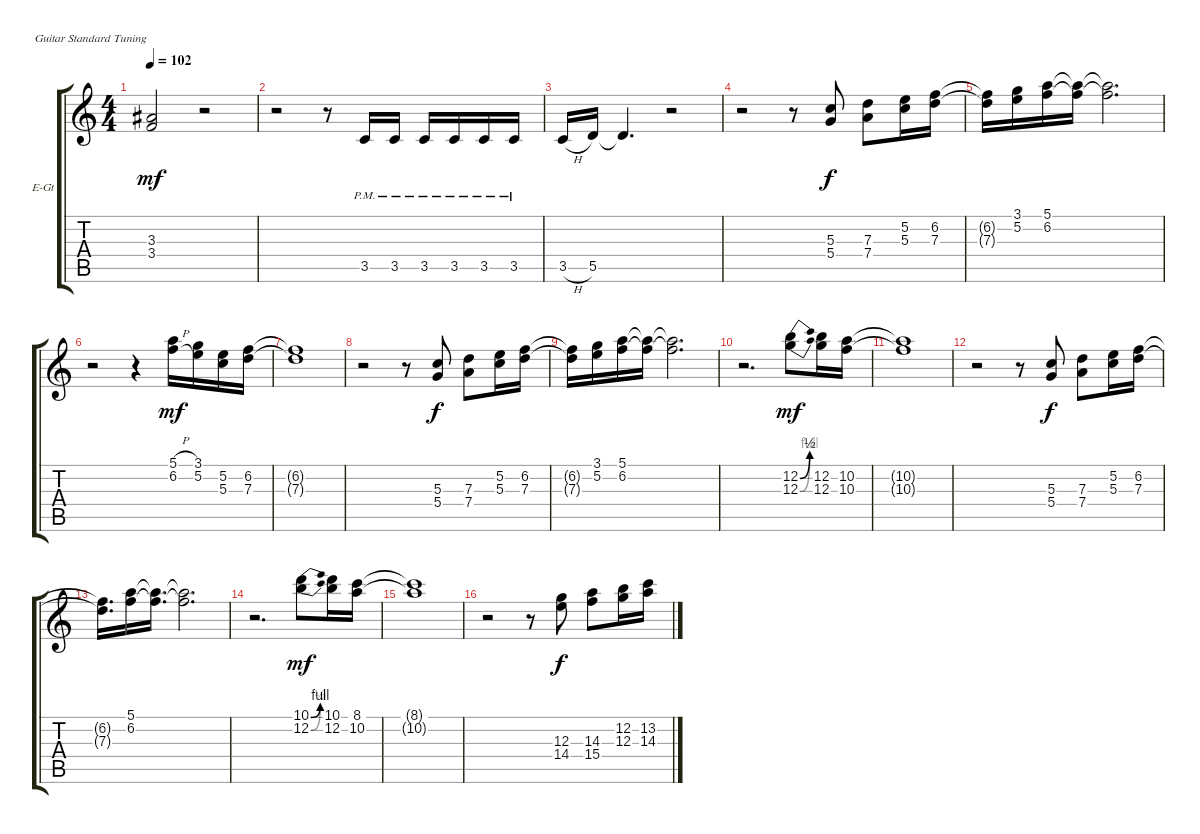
\defaultSystemsLayout 4
\bracketExtendMode groupsimilarinstruments
\firstSystemTrackNameOrientation horizontal
\otherSystemsTrackNameOrientation horizontal
\track ("Clean II" "E-Gt") {instrument electricguitarclean}
\staff {score tabs}
\tuning (E4 B3 G3 D3 A2 E2)
\ts (4 4)
\tempo 102
\clef g2
\ks c
(3.4{t} 3.3{t}).2{dy mf} r.2 |
r.2 r.8 3.5{pm}.16 3.5{pm}.16 3.5{pm}.16 3.5{pm}.16 3.5{pm}.16 3.5{pm}.16 |
3.5{h}.16 5.5.16 5.5{t}.4{d} r.2 |
r.2 r.8 (5.4 5.3).8{dy f} (7.4 7.3).8 (5.2 5.3).16 (6.2 7.3).16 |
(7.3{t} 6.2{t}).16 (3.1 5.2).16 (5.1 6.2).16 (6.2{t} 5.1{t}).16 (5.1{t} 6.2{t}).2{d} |
r.2 r.4 (5.1{h} 6.2{h}).16{dy mf} (3.1 5.2).16 (5.2 5.3).16 (6.2 7.3).16 |
(6.2{t} 7.3{t}).1 |
r.2 r.8 (5.4 5.3).8{dy f} (7.4 7.3).8 (5.2 5.3).16 (6.2 7.3).16 |
(7.3{t} 6.2{t}).16 (3.1 5.2).16 (5.1 6.2).16 (6.2{t} 5.1{t}).16 (5.1{t} 6.2{t}).2{d} |
r.2{d} (12.3{be (bend 0 0 15 4)} 12.2{be (bend 0 0 14.399999999999999 2)}).8{dy mf} (12.2 12.3).16 (10.2 10.3).16 |
(10.3{t} 10.2{t}).1 |
r.2 r.8 (5.4 5.3).8{dy f} (7.4 7.3).8 (5.2 5.3).16 (6.2 7.3).16 |
(7.3{t} 6.2{t}).16{d} (5.1 6.2).16 (6.2{t} 5.1{t}).16{d} (5.1{t} 6.2{t}).2{d} |
r.2{d} (10.1{be (bend 0 0 15 4)} 12.2{be (bend 0 0 15 2)}).8{dy mf} (12.2 10.1).16 (10.2 8.1).16 |
(10.2{t} 8.1{t}).1 |
r.2 r.8 (14.4 12.3).8{dy f} (15.4 14.3).8 (12.2 12.3).16 (13.2 14.3).16
